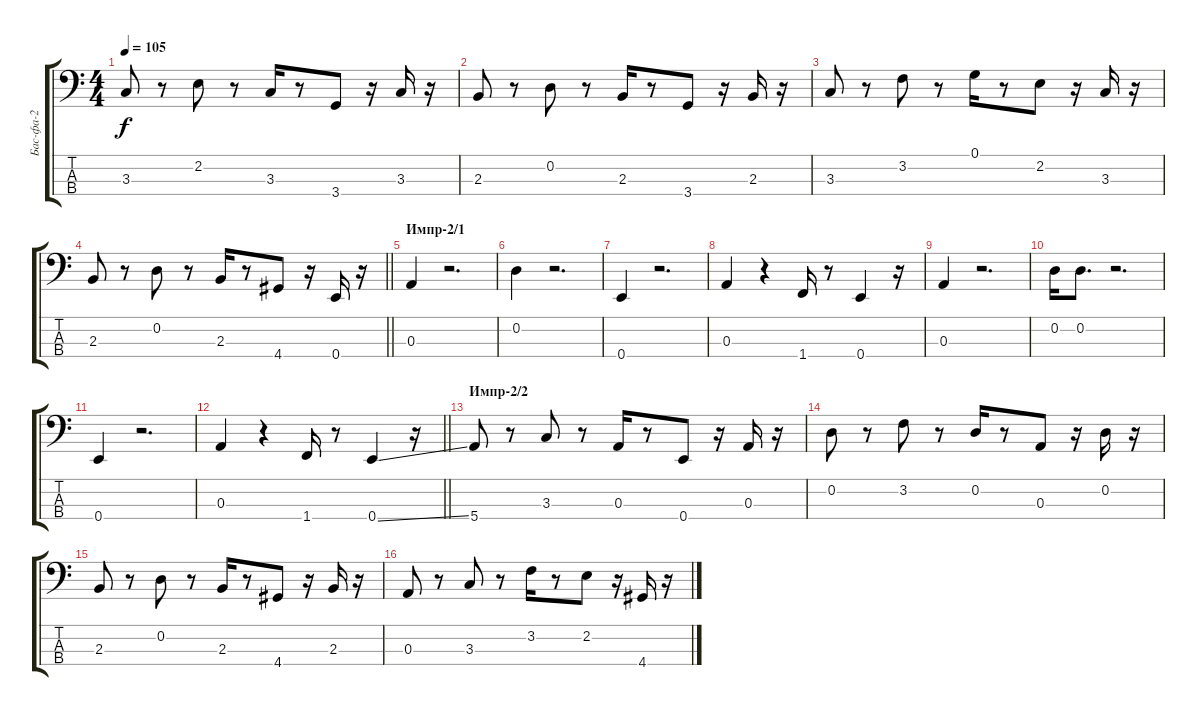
\track ("Бас-фа-2" "Бас-фа-2") {instrument electricbasspick}
\staff {score tabs}
\tuning (G2 D2 A1 E1) {hide}
\ts (4 4)
\tempo 105
\clef f4
\ks c
3.3.8{dy f} r.8 2.2.8 r.8 3.3.16 r.8 3.4.8 r.16 3.3.16 r.16 |
2.3.8 r.8 0.2.8 r.8 2.3.16 r.8 3.4.8 r.16 2.3.16 r.16 |
3.3.8 r.8 3.2.8 r.8 0.1.16 r.8 2.2.8 r.16 3.3.16 r.16 |
\barLineRight lightlight
2.3.8 r.8 0.2.8 r.8 2.3.16 r.8 4.4.8 r.16 0.4.16 r.16 |
\section ("" "Импр-2/1")
0.3.4 r.2{d} |
0.2.4 r.2{d} |
0.4.4 r.2{d} |
0.3.4 r.4 1.4.16 r.8 0.4.4 r.16 |
0.3.4 r.2{d} |
0.2.16 0.2.8{d} r.2{d} |
0.4.4 r.2{d} |
\barLineRight lightlight
0.3.4 r.4 1.4.16 r.8 0.4{ss}.4 r.16 |
\section ("" "Импр-2/2")
5.4.8 r.8 3.3.8 r.8 0.3.16 r.8 0.4.8 r.16 0.3.16 r.16 |
0.2.8 r.8 3.2.8 r.8 0.2.16 r.8 0.3.8 r.16 0.2.16 r.16 |
2.3.8 r.8 0.2.8 r.8 2.3.16 r.8 4.4.8 r.16 2.3.16 r.16 |
0.3.8 r.8 3.3.8 r.8 3.2.16 r.8 2.2.8 r.16 4.4.16 r.16
